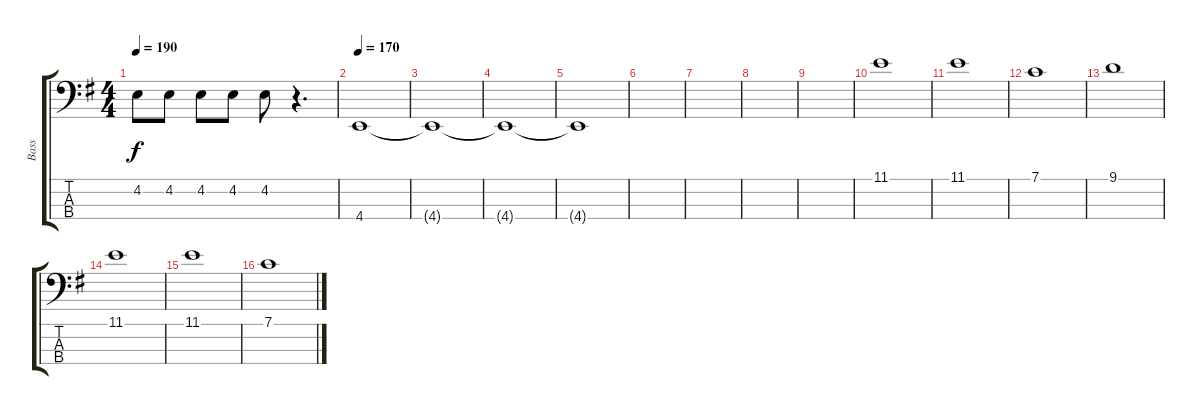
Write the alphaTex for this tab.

\track ("Bass" "Bass") {instrument electricbasspick}
\staff {score tabs}
\tuning (F2 C2 G1 C1) {hide}
\ts (4 4)
\tempo 190
\clef f4
\ks eminor
4.2.8{dy f} 4.2.8 4.2.8 4.2.8 4.2.8 r.4{d} |
\tempo 170
4.4.1{volume 0} |
4.4{t}.1 |
4.4{t}.1 |
4.4{t}.1 |
|
|
|
|
11.1.1{volume 16} |
11.1.1 |
7.1.1 |
9.1.1 |
11.1.1 |
11.1.1 |
7.1.1
